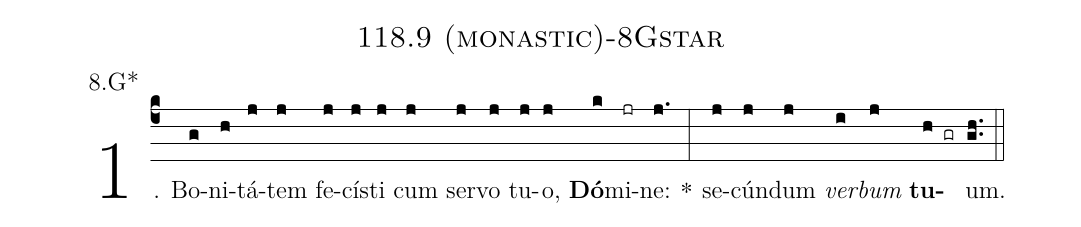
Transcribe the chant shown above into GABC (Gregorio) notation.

name: 118.9 (monastic)-8Gstar;
annotation: 8.G*;
%%
(c4)1. Bo(g)ni(h)tá(j)tem(j) fe(j)cís(j)ti(j) cum(j) ser(j)vo(j) tu(j)o,(j) <b>Dó</b>(k)mi(jr)ne:(j.) *(:) se(j)cún(j)dum(j) <i>ver</i>(i)<i>bum</i>(j) <b>tu</b>(h gr)um.(gh..) (::)
